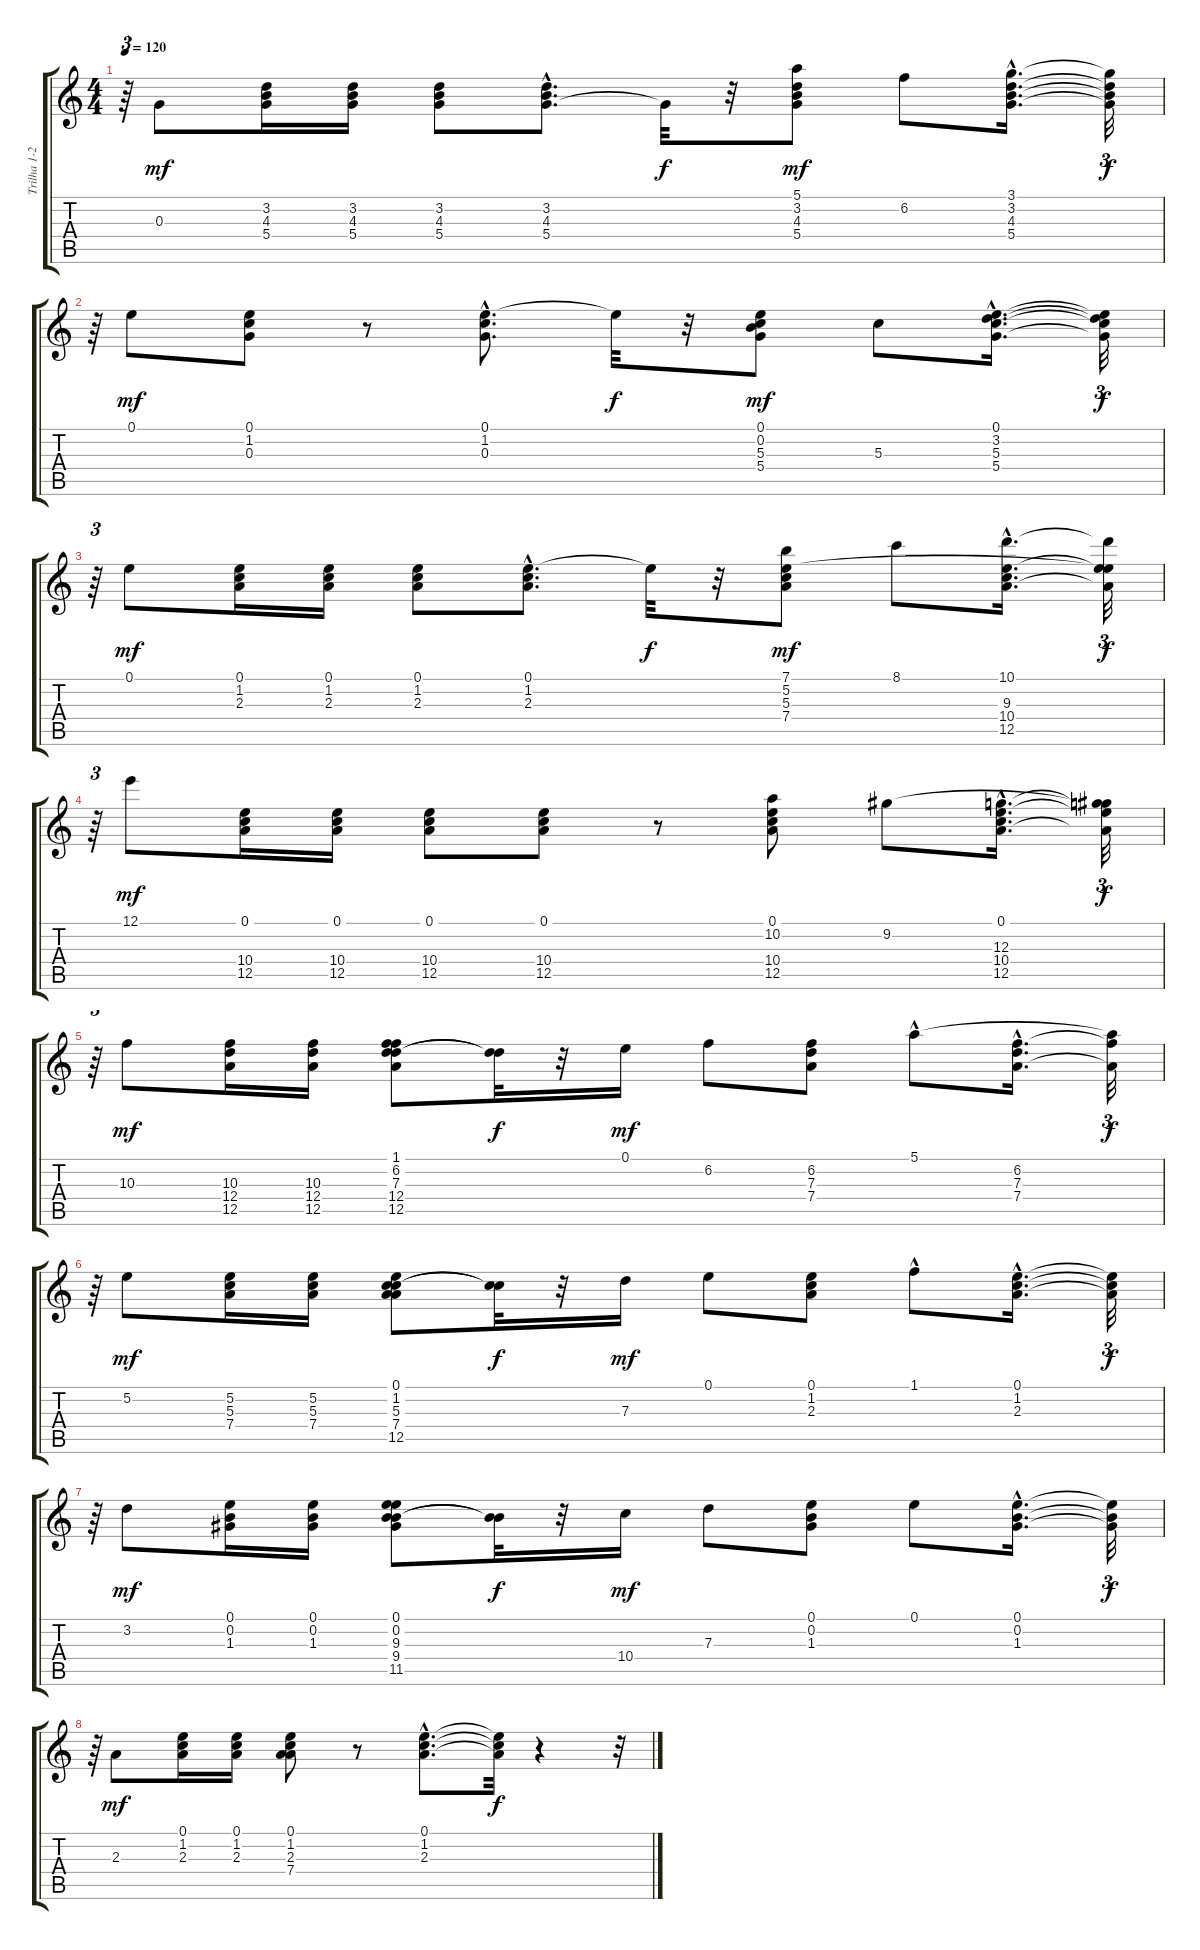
\track ("Trilha 1-2" "Trilha 1-2") {instrument acousticguitarnylon}
\staff {score tabs}
\tuning (E4 B3 G3 D3 A2 E2) {hide}
\ts (4 4)
\tempo 120
\clef g2
\ks c
r.64{tu (3 2) dy mf} 0.3.8 (3.2 4.3 5.4).16 (3.2 4.3 5.4).16 (3.2 4.3 5.4).8 (3.2 4.3 5.4{hac}).8{d} 5.4{t}.32{dy f} r.32 (5.1 3.2 4.3 5.4).8{dy mf} 6.2.8 (3.1{hac} 3.2{hac} 4.3{hac} 5.4{hac}).16{d} (3.1{t} 3.2{t} 4.3{t} 5.4{t}).32{tu (3 2) dy f} |
r.64{tu (3 2)} 0.1.8{dy mf} (0.1 1.2 0.3).8 r.8 (0.1{hac} 1.2 0.3).8{d} 0.1{t}.32{dy f} r.32 (0.1 0.2 5.3 5.4).8{dy mf} 5.3.8 (0.1{hac} 3.2{hac} 5.3{hac} 5.4{hac}).16{d} (0.1{t} 3.2{t} 5.3{t} 5.4{t}).32{tu (3 2) dy f} |
r.64{tu (3 2)} 0.1.8{dy mf} (0.1 1.2 2.3).16 (0.1 1.2 2.3).16 (0.1 1.2 2.3).8 (0.1{hac} 1.2 2.3).8{d} 0.1{t}.32{dy f} r.32 (7.1 5.2 5.3 7.4).8{dy mf} 8.1.8 (10.1{hac} 9.3{hac} 10.4{hac} 12.5{hac}).16{d} (10.1{t} 5.2{t} 9.3{t} 12.5{t}).32{tu (3 2) dy f} |
r.64{tu (3 2)} 12.1.8{dy mf} (0.1 10.4 12.5).16 (0.1 10.4 12.5).16 (0.1 10.4 12.5).8 (0.1 10.4 12.5).8 r.8 (0.1 10.2 10.4 12.5).8 9.2.8 (0.1{hac} 12.3{hac} 10.4{hac} 12.5{hac}).16{d} (0.1{t} 9.2{t} 12.3{t} 12.5{t}).32{tu (3 2) dy f} |
r.64{tu (3 2)} 10.3.8{dy mf} (10.3 12.4 12.5).16 (10.3 12.4 12.5).16 (1.1 6.2 7.3 12.4 12.5).8 (7.3{t} 12.4{t}).32{dy f} r.32 0.1.16{dy mf} 6.2.8 (6.2 7.3 7.4).8 5.1{hac}.8 (6.2{hac} 7.3{hac} 7.4{hac}).16{d} (5.1{t} 6.2{t} 7.4{t}).32{tu (3 2) dy f} |
r.64{tu (3 2)} 5.2.8{dy mf} (5.2 5.3 7.4).16 (5.2 5.3 7.4).16 (0.1 1.2 5.3 7.4 12.5).8 (1.2{t} 5.3{t}).32{dy f} r.32 7.3.16{dy mf} 0.1.8 (0.1 1.2 2.3).8 1.1{hac}.8 (0.1{hac} 1.2{hac} 2.3{hac}).16{d} (0.1{t} 1.2{t} 2.3{t}).32{tu (3 2) dy f} |
r.64{tu (3 2)} 3.2.8{dy mf} (0.1 0.2 1.3).16 (0.1 0.2 1.3).16 (0.1 0.2 9.3 9.4 11.5).8 (0.2{t} 9.4{t}).32{dy f} r.32 10.4.16{dy mf} 7.3.8 (0.1 0.2 1.3).8 0.1.8 (0.1{hac} 0.2{hac} 1.3{hac}).16{d} (0.1{t} 0.2{t} 1.3{t}).32{tu (3 2) dy f} |
r.64{tu (3 2)} 2.3.8{dy mf} (0.1 1.2 2.3).16 (0.1 1.2 2.3).16 (0.1 1.2 2.3 7.4).8 r.8 (0.1{hac} 1.2{hac} 2.3{hac}).8{d} (0.1{t} 1.2{t} 2.3{t}).32{dy f} r.4 r.32{tu (3 2)}
